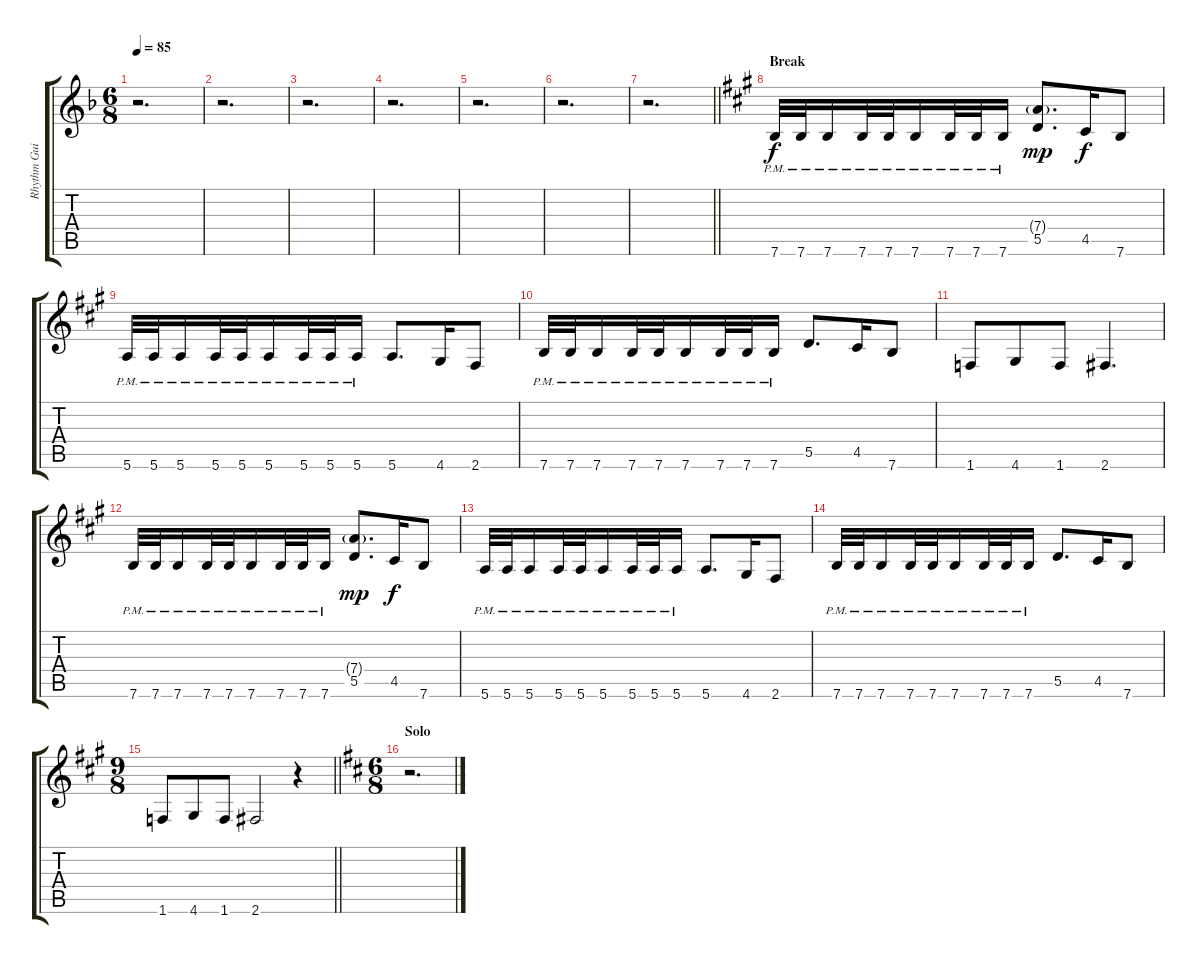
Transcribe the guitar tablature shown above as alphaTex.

\track ("Rhythm Guitar (Luca Turilli)" "Rhythm Gui") {instrument distortionguitar}
\staff {score tabs}
\tuning (E4 B3 G3 D3 A2 E2) {hide}
\ts (6 8)
\tempo 85
\clef g2
\ks dminor
r.2{d dy f} |
r.2{d} |
r.2{d} |
r.2{d} |
r.2{d} |
r.2{d} |
\barLineRight lightlight
r.2{d} |
\section ("" "Break")
\ks f#minor
7.6{pm}.32 7.6{pm}.32 7.6{pm}.16 7.6{pm}.32 7.6{pm}.32 7.6{pm}.16 7.6{pm}.32 7.6{pm}.32 7.6{pm}.16 (7.4{g} 5.5).8{d dy mp} 4.5.16{dy f} 7.6.8 |
5.6{pm}.32 5.6{pm}.32 5.6{pm}.16 5.6{pm}.32 5.6{pm}.32 5.6{pm}.16 5.6{pm}.32 5.6{pm}.32 5.6{pm}.16 5.6.8{d} 4.6.16 2.6.8 |
7.6{pm}.32 7.6{pm}.32 7.6{pm}.16 7.6{pm}.32 7.6{pm}.32 7.6{pm}.16 7.6{pm}.32 7.6{pm}.32 7.6{pm}.16 5.5.8{d} 4.5.16 7.6.8 |
1.6.8 4.6.8 1.6.8 2.6.4{d} |
7.6{pm}.32 7.6{pm}.32 7.6{pm}.16 7.6{pm}.32 7.6{pm}.32 7.6{pm}.16 7.6{pm}.32 7.6{pm}.32 7.6{pm}.16 (7.4{g} 5.5).8{d dy mp} 4.5.16{dy f} 7.6.8 |
5.6{pm}.32 5.6{pm}.32 5.6{pm}.16 5.6{pm}.32 5.6{pm}.32 5.6{pm}.16 5.6{pm}.32 5.6{pm}.32 5.6{pm}.16 5.6.8{d} 4.6.16 2.6.8 |
7.6{pm}.32 7.6{pm}.32 7.6{pm}.16 7.6{pm}.32 7.6{pm}.32 7.6{pm}.16 7.6{pm}.32 7.6{pm}.32 7.6{pm}.16 5.5.8{d} 4.5.16 7.6.8 |
\ts (9 8)
\barLineRight lightlight
1.6.8 4.6.8 1.6.8 2.6.2 r.4 |
\ts (6 8)
\section ("" "Solo")
\ks bminor
r.2{d}
